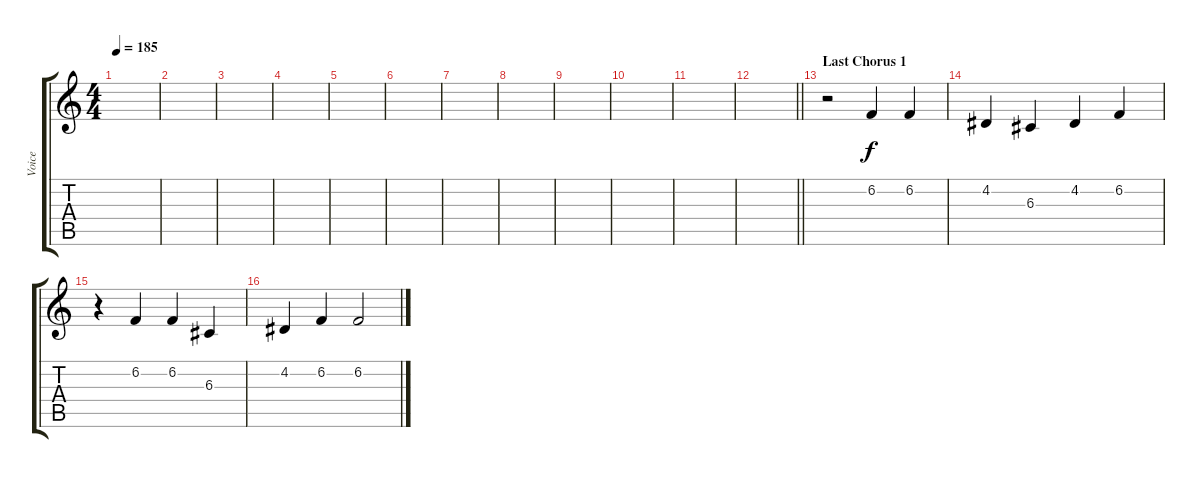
\track ("Voice" "Voice") {instrument englishhorn}
\staff {score tabs}
\tuning (E4 B3 G3 D3 A2 E2) {hide}
\ts (4 4)
\tempo 185
\clef g2
\ks c
|
|
|
|
|
|
|
|
|
|
|
\barLineRight lightlight
|
\section ("" "Last Chorus 1")
r.2 6.2.4 6.2.4 |
4.2.4 6.3.4 4.2.4 6.2.4 |
r.4 6.2.4 6.2.4 6.3.4 |
4.2.4 6.2.4 6.2.2
